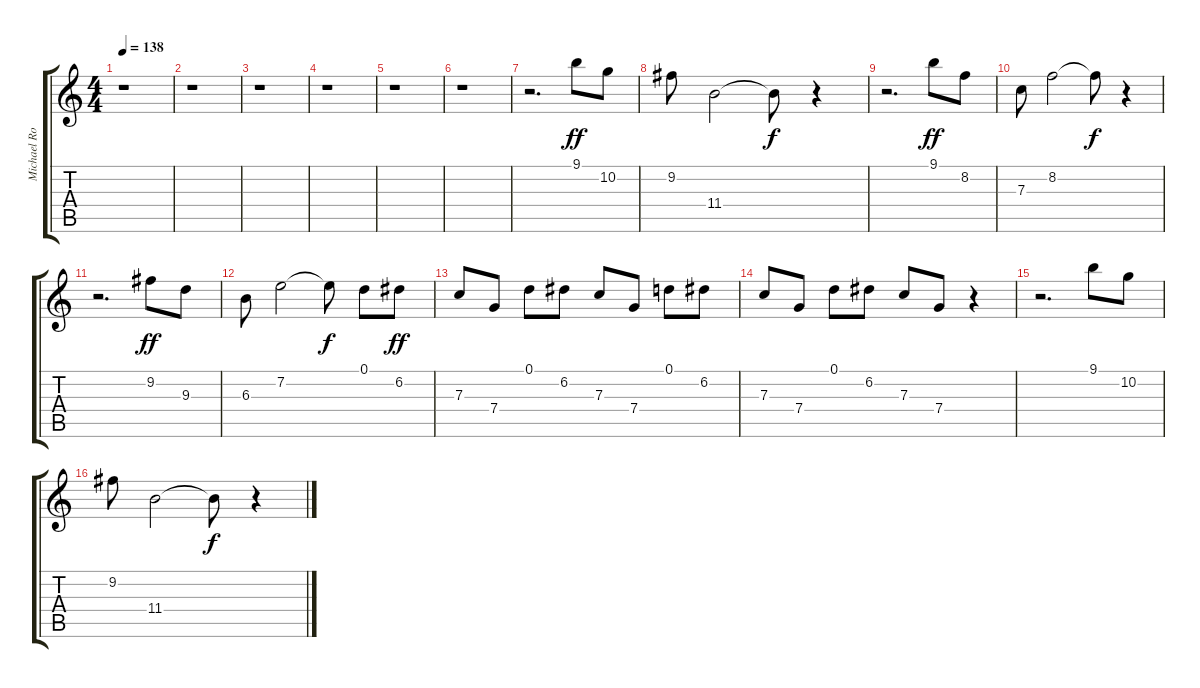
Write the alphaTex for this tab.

\track ("Michael Romeo" "Michael Ro") {instrument acousticguitarsteel}
\staff {score tabs}
\tuning (D4 A3 F3 C3 G2 D2) {hide}
\ts (4 4)
\tempo 138
\clef g2
\ks c
r.1{dy ff} |
r.1 |
r.1 |
r.1 |
r.1 |
r.1 |
r.2{d} 9.1.8 10.2.8 |
9.2.8 11.4.2 11.4{t}.8{dy f} r.4 |
r.2{d} 9.1.8{dy ff} 8.2.8 |
7.3.8 8.2.2 8.2{t}.8{dy f} r.4 |
r.2{d} 9.2.8{dy ff} 9.3.8 |
6.3.8 7.2.2 7.2{t}.8{dy f} 0.1.8 6.2.8{dy ff} |
7.3.8 7.4.8 0.1.8 6.2.8 7.3.8 7.4.8 0.1.8 6.2.8 |
7.3.8 7.4.8 0.1.8 6.2.8 7.3.8 7.4.8 r.4 |
r.2{d} 9.1.8 10.2.8 |
9.2.8 11.4.2 11.4{t}.8{dy f} r.4
